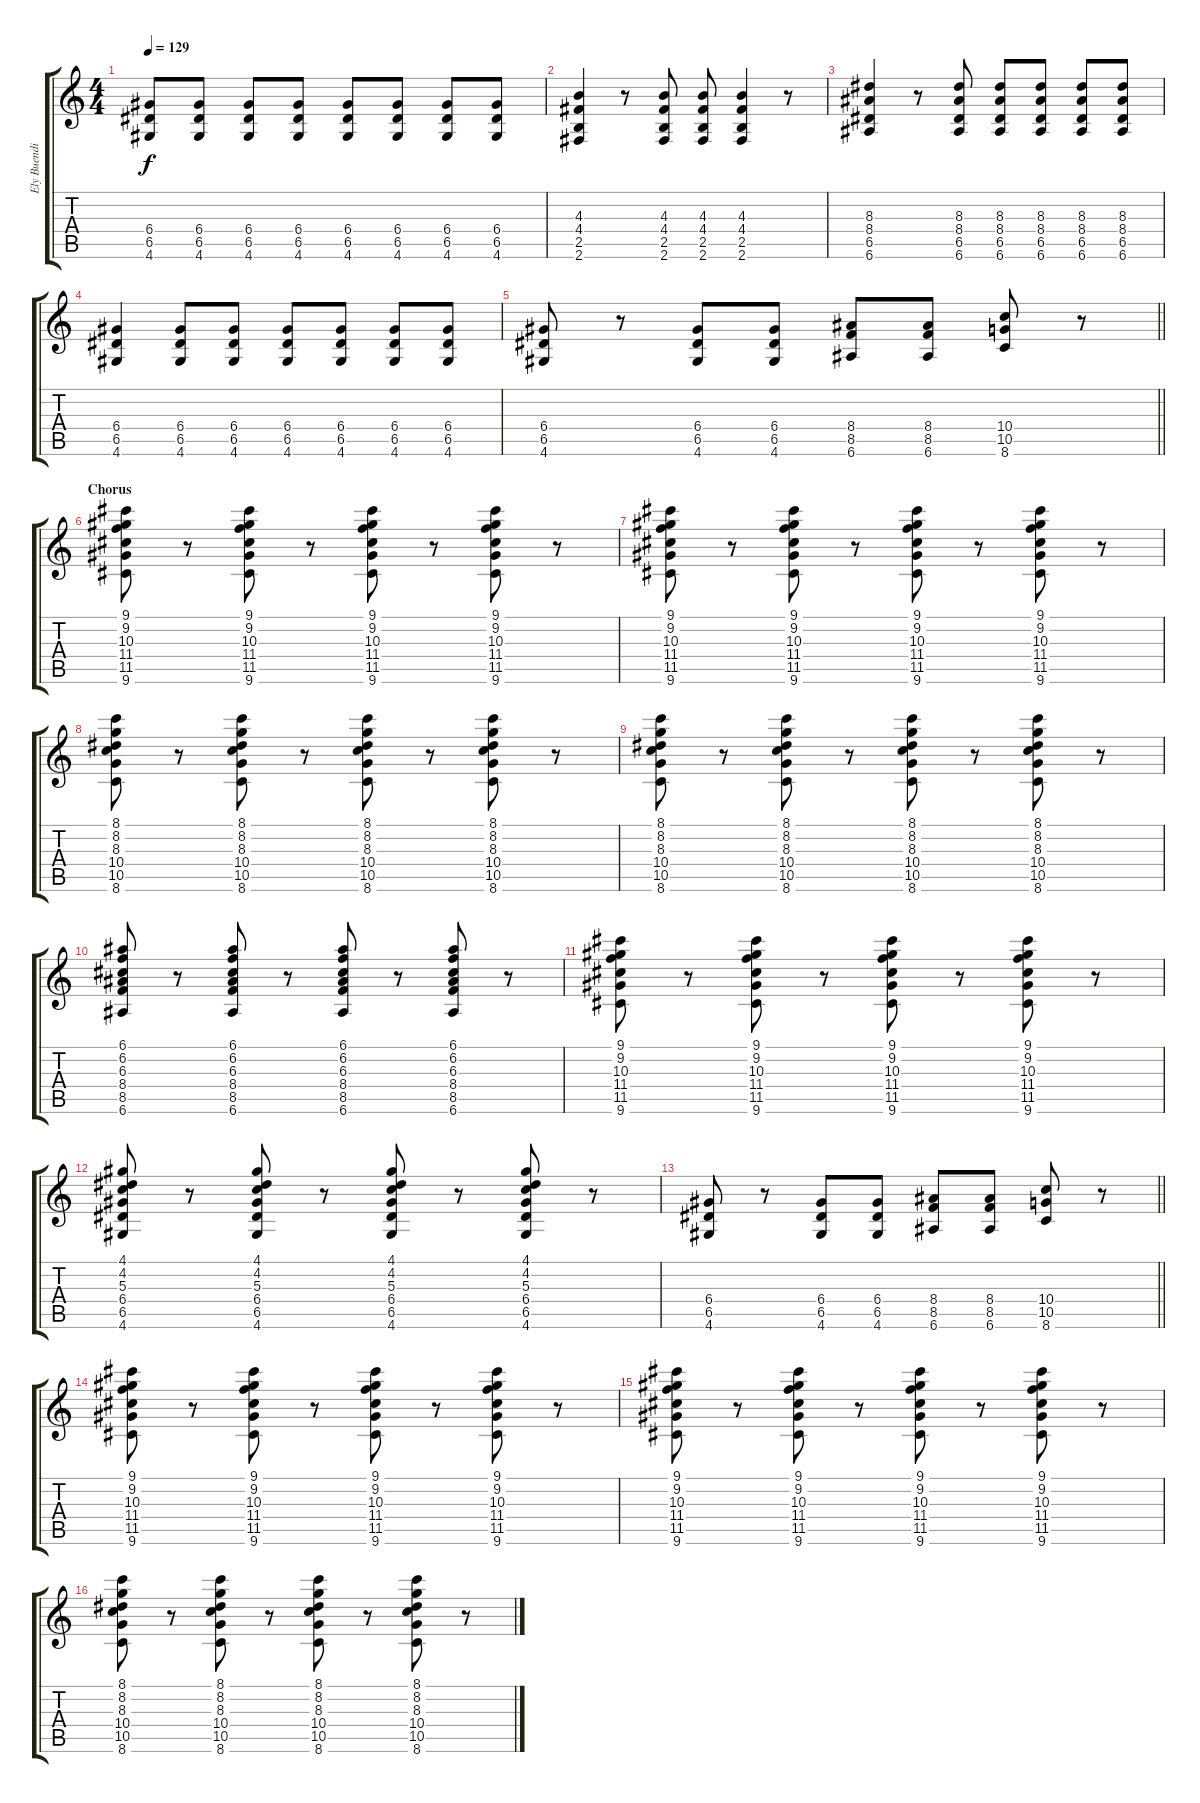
\track ("Ely Buendia(Rhythm)" "Ely Buendi") {instrument overdrivenguitar}
\staff {score tabs}
\tuning (E4 B3 G3 D3 A2 E2) {hide}
\ts (4 4)
\tempo 129
\clef g2
\ks c
(6.4 6.5 4.6).8{dy f} (6.4 6.5 4.6).8 (6.4 6.5 4.6).8 (6.4 6.5 4.6).8 (6.4 6.5 4.6).8 (6.4 6.5 4.6).8 (6.4 6.5 4.6).8 (6.4 6.5 4.6).8 |
(4.3 4.4 2.5 2.6).4 r.8 (4.3 4.4 2.5 2.6).8 (4.3 4.4 2.5 2.6).8 (4.3 4.4 2.5 2.6).4 r.8 |
(8.3 8.4 6.5 6.6).4 r.8 (8.3 8.4 6.5 6.6).8 (8.3 8.4 6.5 6.6).8 (8.3 8.4 6.5 6.6).8 (8.3 8.4 6.5 6.6).8 (8.3 8.4 6.5 6.6).8 |
(6.4 6.5 4.6).4 (6.4 6.5 4.6).8 (6.4 6.5 4.6).8 (6.4 6.5 4.6).8 (6.4 6.5 4.6).8 (6.4 6.5 4.6).8 (6.4 6.5 4.6).8 |
\barLineRight lightlight
(6.4 6.5 4.6).8 r.8 (6.4 6.5 4.6).8 (6.4 6.5 4.6).8 (8.4 8.5 6.6).8 (8.4 8.5 6.6).8 (10.4 10.5 8.6).8 r.8 |
\section ("" "Chorus")
(9.1 9.2 10.3 11.4 11.5 9.6).8{instrument overdrivenguitar} r.8 (9.1 9.2 10.3 11.4 11.5 9.6).8 r.8 (9.1 9.2 10.3 11.4 11.5 9.6).8 r.8 (9.1 9.2 10.3 11.4 11.5 9.6).8 r.8 |
(9.1 9.2 10.3 11.4 11.5 9.6).8 r.8 (9.1 9.2 10.3 11.4 11.5 9.6).8 r.8 (9.1 9.2 10.3 11.4 11.5 9.6).8 r.8 (9.1 9.2 10.3 11.4 11.5 9.6).8 r.8 |
(8.1 8.2 8.3 10.4 10.5 8.6).8 r.8 (8.1 8.2 8.3 10.4 10.5 8.6).8 r.8 (8.1 8.2 8.3 10.4 10.5 8.6).8 r.8 (8.1 8.2 8.3 10.4 10.5 8.6).8 r.8 |
(8.1 8.2 8.3 10.4 10.5 8.6).8 r.8 (8.1 8.2 8.3 10.4 10.5 8.6).8 r.8 (8.1 8.2 8.3 10.4 10.5 8.6).8 r.8 (8.1 8.2 8.3 10.4 10.5 8.6).8 r.8 |
(6.1 6.2 6.3 8.4 8.5 6.6).8 r.8 (6.1 6.2 6.3 8.4 8.5 6.6).8 r.8 (6.1 6.2 6.3 8.4 8.5 6.6).8 r.8 (6.1 6.2 6.3 8.4 8.5 6.6).8 r.8 |
(9.1 9.2 10.3 11.4 11.5 9.6).8 r.8 (9.1 9.2 10.3 11.4 11.5 9.6).8 r.8 (9.1 9.2 10.3 11.4 11.5 9.6).8 r.8 (9.1 9.2 10.3 11.4 11.5 9.6).8 r.8 |
(4.1 4.2 5.3 6.4 6.5 4.6).8 r.8 (4.1 4.2 5.3 6.4 6.5 4.6).8 r.8 (4.1 4.2 5.3 6.4 6.5 4.6).8 r.8 (4.1 4.2 5.3 6.4 6.5 4.6).8 r.8 |
\barLineRight lightlight
(6.4 6.5 4.6).8 r.8 (6.4 6.5 4.6).8 (6.4 6.5 4.6).8 (8.4 8.5 6.6).8 (8.4 8.5 6.6).8 (10.4 10.5 8.6).8 r.8 |
(9.1 9.2 10.3 11.4 11.5 9.6).8 r.8 (9.1 9.2 10.3 11.4 11.5 9.6).8 r.8 (9.1 9.2 10.3 11.4 11.5 9.6).8 r.8 (9.1 9.2 10.3 11.4 11.5 9.6).8 r.8 |
(9.1 9.2 10.3 11.4 11.5 9.6).8 r.8 (9.1 9.2 10.3 11.4 11.5 9.6).8 r.8 (9.1 9.2 10.3 11.4 11.5 9.6).8 r.8 (9.1 9.2 10.3 11.4 11.5 9.6).8 r.8 |
(8.1 8.2 8.3 10.4 10.5 8.6).8 r.8 (8.1 8.2 8.3 10.4 10.5 8.6).8 r.8 (8.1 8.2 8.3 10.4 10.5 8.6).8 r.8 (8.1 8.2 8.3 10.4 10.5 8.6).8 r.8
